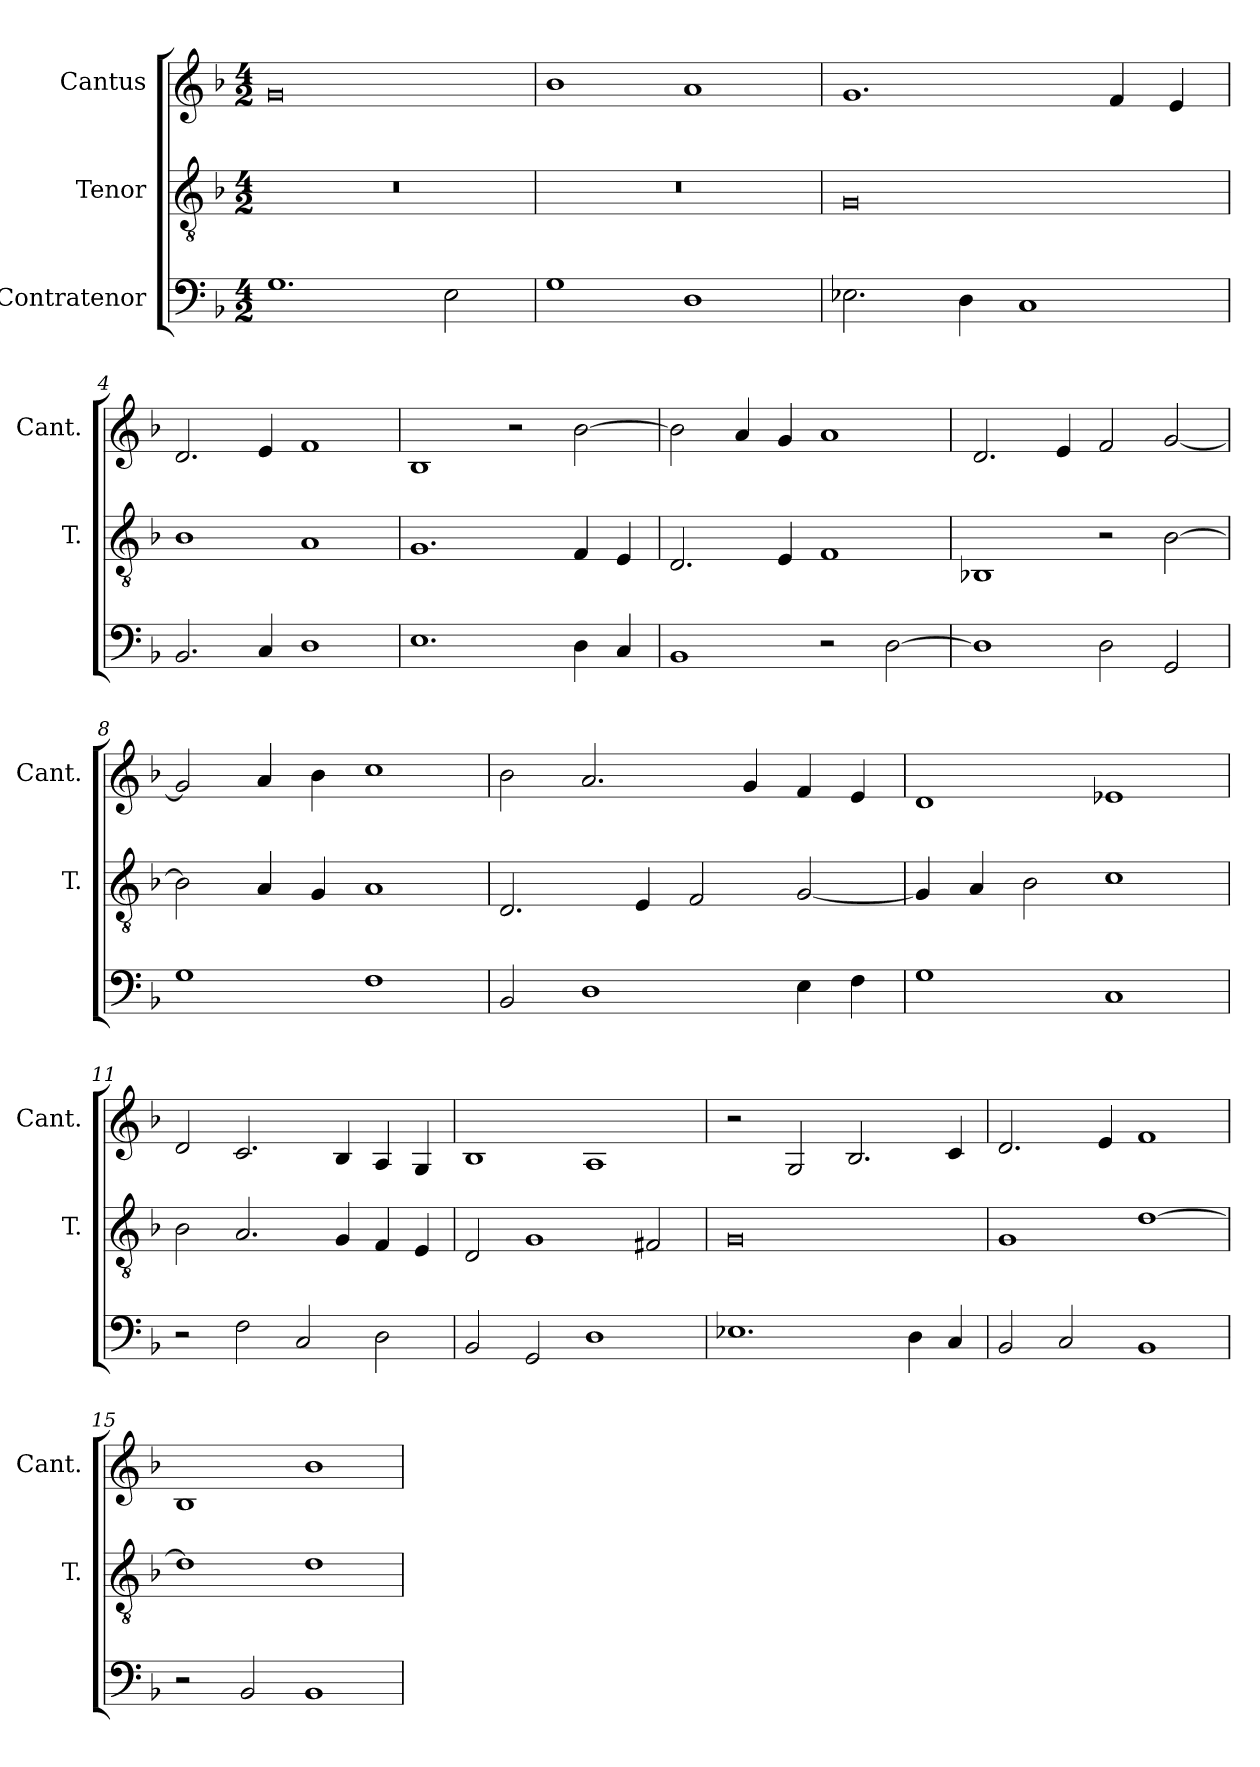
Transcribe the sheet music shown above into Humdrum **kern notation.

**kern	**kern	**kern
*part3	*part2	*part1
*staff3	*staff2	*staff1
*I"Contratenor	*I"Tenor	*I"Cantus
*	*I'T.	*I'Cant.
*clefF4	*clefGv2	*clefG2
*	*ITrd7c12	*
*k[b-]	*k[b-]	*k[b-]
*F:	*F:	*F:
*M4/2	*M4/2	*M4/2
=1	=1	=1
1.G\	0r	0g/
2E\	.	.
=2	=2	=2
1G\	0r	1b-\
1D\	.	1a/
=3	=3	=3
2.E-X\	0GG/	1.g/
4D\	.	.
1C/	.	.
.	.	4f/
.	.	4e/
=4	=4	=4
2.BB-/	1BB-\	2.d/
4C/	.	4e/
1D\	1AA/	1f/
=5	=5	=5
1.E\	1.GG/	1B-/
.	.	2r
4D\	4FF/	[2b-\
4C/	4EE/	.
=6	=6	=6
1BB-/	2.DD/	2b-\]
.	.	4a/
.	4EE/	4g/
2r	1FF/	1a/
[2D\	.	.
=7	=7	=7
1D\]	1BBB-X/	2.d/
.	.	4e/
2D\	2r	2f/
2GG/	[2BB-\	[2g/
=8	=8	=8
1G\	2BB-\]	2g/]
.	4AA/	4a/
.	4GG/	4b-\
1F\	1AA/	1cc\
=9	=9	=9
2BB-/	2.DD/	2b-\
1D\	.	2.a/
.	4EE/	.
.	2FF/	.
.	.	4g/
4E\	[2GG/	4f/
4F\	.	4e/
=10	=10	=10
1G\	4GG/]	1d/
.	4AA/	.
.	2BB-\	.
1C/	1C\	1e-X/
=11	=11	=11
2r	2BB-\	2d/
2F\	2.AA/	2.c/
2C/	.	.
.	4GG/	4B-/
2D\	4FF/	4A/
.	4EE/	4G/
=12	=12	=12
2BB-/	2DD/	1B-/
2GG/	1GG/	.
1D\	.	1A/
.	2FF#/	.
=13	=13	=13
1.E-X\	0GG/	2r
.	.	2G/
.	.	2.B-/
4D\	.	.
4C/	.	4c/
=14	=14	=14
2BB-/	1GG/	2.d/
2C/	.	.
.	.	4e/
1BB-/	[1D\	1f/
=15	=15	=15
2r	1D\]	1B-/
2BB-/	.	.
1BB-/	1D\	1b-\
=	=	=
*-	*-	*-
